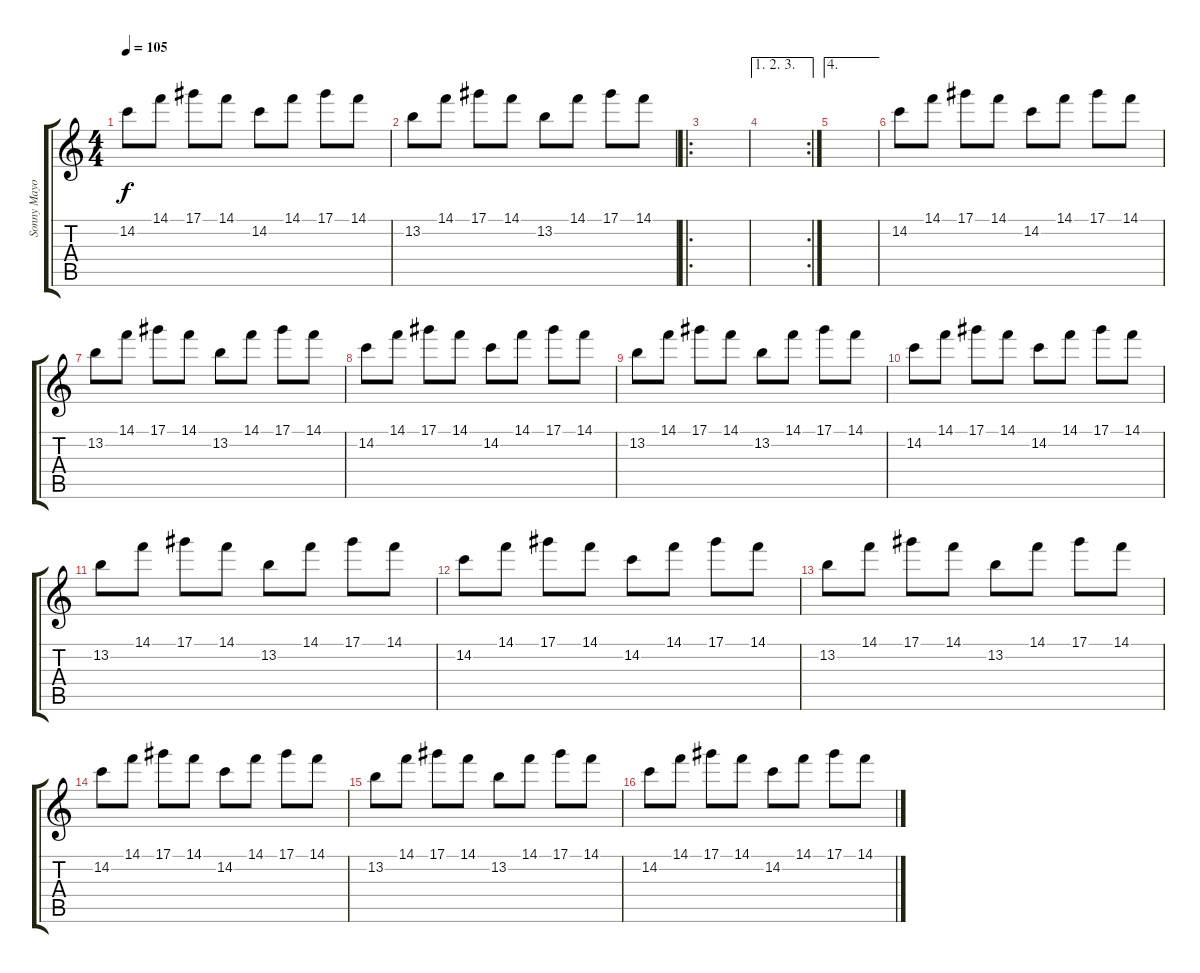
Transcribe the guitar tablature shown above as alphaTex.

\track ("Sonny Mayo" "Sonny Mayo") {instrument electricguitarclean}
\staff {score tabs}
\tuning (Eb4 Bb3 Gb3 Db3 Ab2 Db2) {hide}
\ts (4 4)
\tempo 105
\clef g2
\ks c
14.2.8{dy f} 14.1.8 17.1.8 14.1.8 14.2.8 14.1.8 17.1.8 14.1.8 |
13.2.8 14.1.8 17.1.8 14.1.8 13.2.8 14.1.8 17.1.8 14.1.8 |
\ro
|
\ae (1 2 3)
\rc 2
|
\ae 4
|
14.2.8 14.1.8 17.1.8 14.1.8 14.2.8 14.1.8 17.1.8 14.1.8 |
13.2.8 14.1.8 17.1.8 14.1.8 13.2.8 14.1.8 17.1.8 14.1.8 |
14.2.8 14.1.8 17.1.8 14.1.8 14.2.8 14.1.8 17.1.8 14.1.8 |
13.2.8 14.1.8 17.1.8 14.1.8 13.2.8 14.1.8 17.1.8 14.1.8 |
14.2.8 14.1.8 17.1.8 14.1.8 14.2.8 14.1.8 17.1.8 14.1.8 |
13.2.8 14.1.8 17.1.8 14.1.8 13.2.8 14.1.8 17.1.8 14.1.8 |
14.2.8 14.1.8 17.1.8 14.1.8 14.2.8 14.1.8 17.1.8 14.1.8 |
13.2.8 14.1.8 17.1.8 14.1.8 13.2.8 14.1.8 17.1.8 14.1.8 |
14.2.8 14.1.8 17.1.8 14.1.8 14.2.8 14.1.8 17.1.8 14.1.8 |
13.2.8 14.1.8 17.1.8 14.1.8 13.2.8 14.1.8 17.1.8 14.1.8 |
14.2.8 14.1.8 17.1.8 14.1.8 14.2.8 14.1.8 17.1.8 14.1.8
